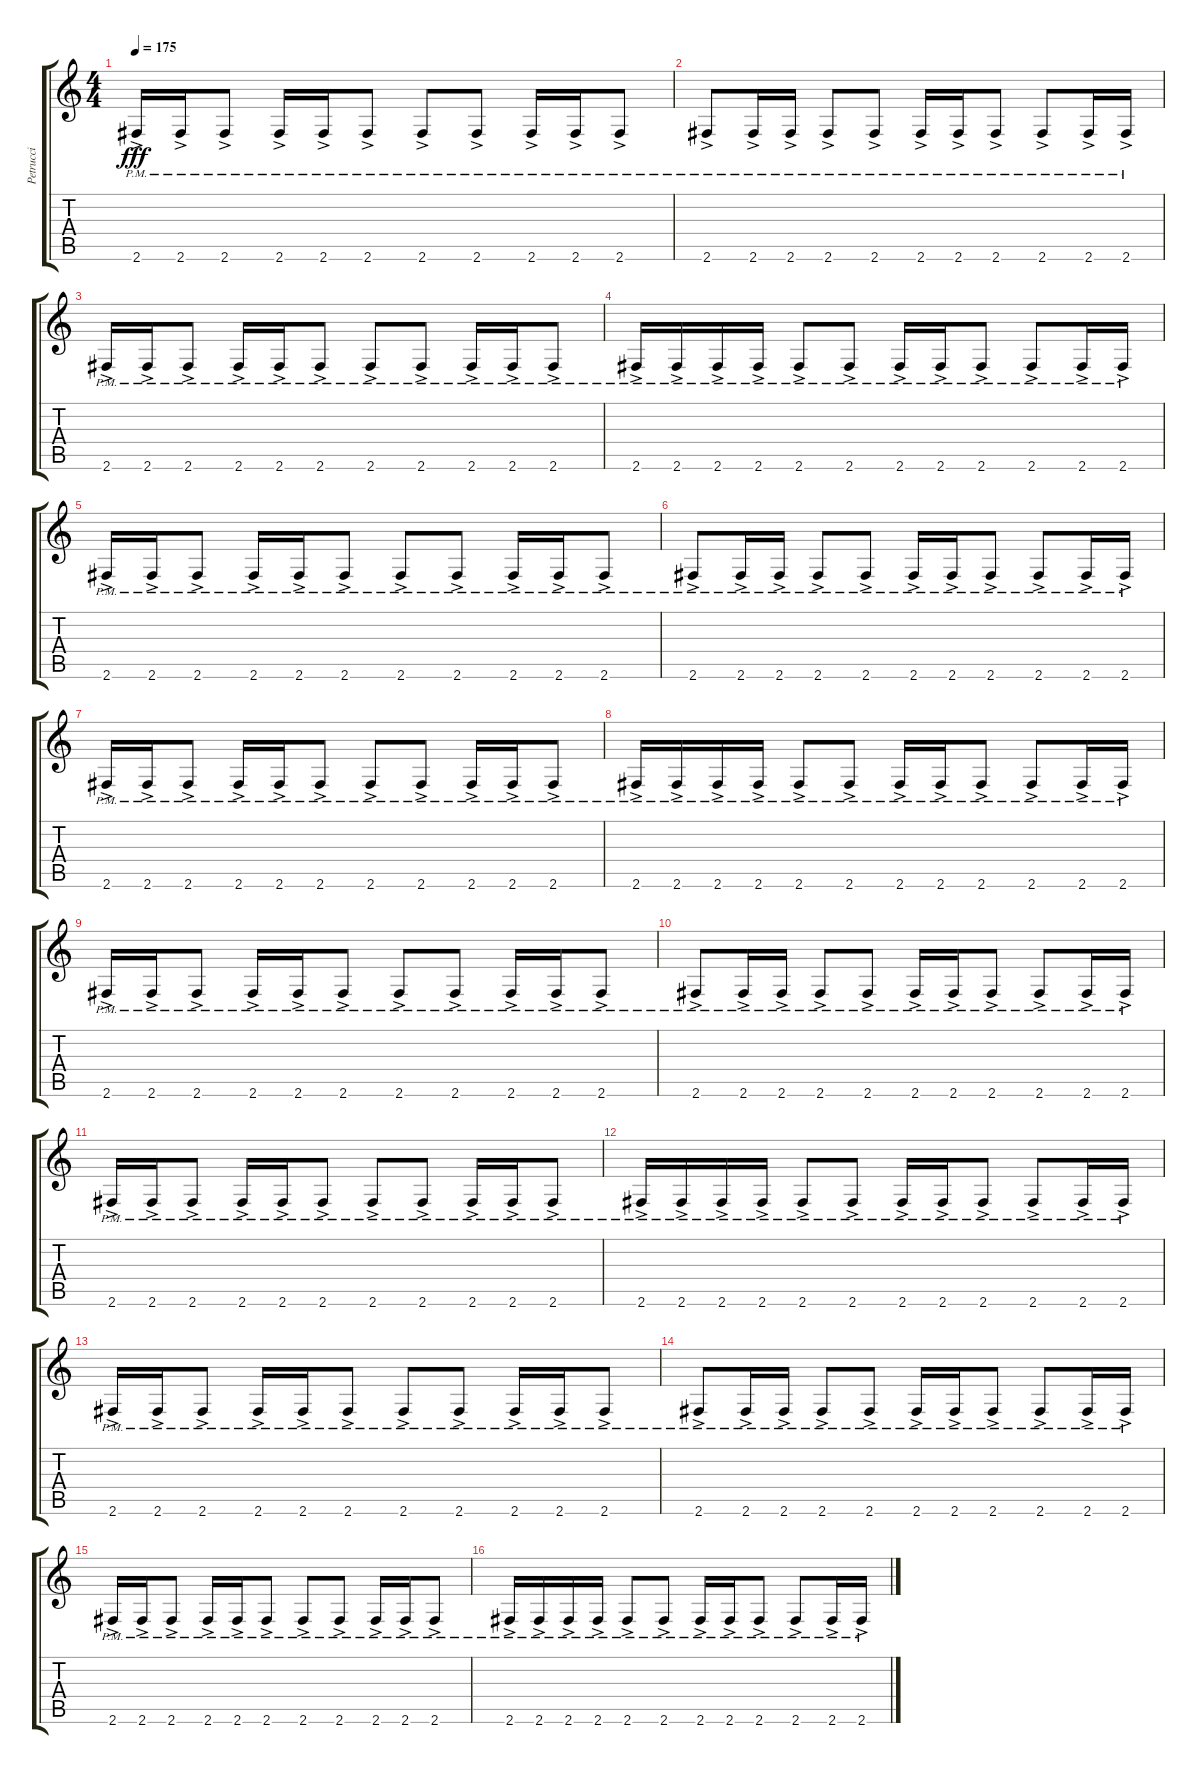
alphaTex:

\track ("Petrucci" "Petrucci") {instrument overdrivenguitar}
\staff {score tabs}
\tuning (E4 B3 G3 D3 A2 E2) {hide}
\ts (4 4)
\tempo 175
\clef g2
\ks c
2.6{ac pm}.16{dy fff} 2.6{ac pm}.16 2.6{ac pm}.8 2.6{ac pm}.16 2.6{ac pm}.16 2.6{ac pm}.8 2.6{ac pm}.8 2.6{ac pm}.8 2.6{ac pm}.16 2.6{ac pm}.16 2.6{ac pm}.8 |
2.6{ac pm}.8 2.6{ac pm}.16 2.6{ac pm}.16 2.6{ac pm}.8 2.6{ac pm}.8 2.6{ac pm}.16 2.6{ac pm}.16 2.6{ac pm}.8 2.6{ac pm}.8 2.6{ac pm}.16 2.6{ac pm}.16 |
2.6{ac pm}.16 2.6{ac pm}.16 2.6{ac pm}.8 2.6{ac pm}.16 2.6{ac pm}.16 2.6{ac pm}.8 2.6{ac pm}.8 2.6{ac pm}.8 2.6{ac pm}.16 2.6{ac pm}.16 2.6{ac pm}.8 |
2.6{ac pm}.16 2.6{ac pm}.16 2.6{ac pm}.16 2.6{ac pm}.16 2.6{ac pm}.8 2.6{ac pm}.8 2.6{ac pm}.16 2.6{ac pm}.16 2.6{ac pm}.8 2.6{ac pm}.8 2.6{ac pm}.16 2.6{ac pm}.16 |
2.6{ac pm}.16 2.6{ac pm}.16 2.6{ac pm}.8 2.6{ac pm}.16 2.6{ac pm}.16 2.6{ac pm}.8 2.6{ac pm}.8 2.6{ac pm}.8 2.6{ac pm}.16 2.6{ac pm}.16 2.6{ac pm}.8 |
2.6{ac pm}.8 2.6{ac pm}.16 2.6{ac pm}.16 2.6{ac pm}.8 2.6{ac pm}.8 2.6{ac pm}.16 2.6{ac pm}.16 2.6{ac pm}.8 2.6{ac pm}.8 2.6{ac pm}.16 2.6{ac pm}.16 |
2.6{ac pm}.16 2.6{ac pm}.16 2.6{ac pm}.8 2.6{ac pm}.16 2.6{ac pm}.16 2.6{ac pm}.8 2.6{ac pm}.8 2.6{ac pm}.8 2.6{ac pm}.16 2.6{ac pm}.16 2.6{ac pm}.8 |
2.6{ac pm}.16 2.6{ac pm}.16 2.6{ac pm}.16 2.6{ac pm}.16 2.6{ac pm}.8 2.6{ac pm}.8 2.6{ac pm}.16 2.6{ac pm}.16 2.6{ac pm}.8 2.6{ac pm}.8 2.6{ac pm}.16 2.6{ac pm}.16 |
2.6{ac pm}.16 2.6{ac pm}.16 2.6{ac pm}.8 2.6{ac pm}.16 2.6{ac pm}.16 2.6{ac pm}.8 2.6{ac pm}.8 2.6{ac pm}.8 2.6{ac pm}.16 2.6{ac pm}.16 2.6{ac pm}.8 |
2.6{ac pm}.8 2.6{ac pm}.16 2.6{ac pm}.16 2.6{ac pm}.8 2.6{ac pm}.8 2.6{ac pm}.16 2.6{ac pm}.16 2.6{ac pm}.8 2.6{ac pm}.8 2.6{ac pm}.16 2.6{ac pm}.16 |
2.6{ac pm}.16 2.6{ac pm}.16 2.6{ac pm}.8 2.6{ac pm}.16 2.6{ac pm}.16 2.6{ac pm}.8 2.6{ac pm}.8 2.6{ac pm}.8 2.6{ac pm}.16 2.6{ac pm}.16 2.6{ac pm}.8 |
2.6{ac pm}.16 2.6{ac pm}.16 2.6{ac pm}.16 2.6{ac pm}.16 2.6{ac pm}.8 2.6{ac pm}.8 2.6{ac pm}.16 2.6{ac pm}.16 2.6{ac pm}.8 2.6{ac pm}.8 2.6{ac pm}.16 2.6{ac pm}.16 |
2.6{ac pm}.16 2.6{ac pm}.16 2.6{ac pm}.8 2.6{ac pm}.16 2.6{ac pm}.16 2.6{ac pm}.8 2.6{ac pm}.8 2.6{ac pm}.8 2.6{ac pm}.16 2.6{ac pm}.16 2.6{ac pm}.8 |
2.6{ac pm}.8 2.6{ac pm}.16 2.6{ac pm}.16 2.6{ac pm}.8 2.6{ac pm}.8 2.6{ac pm}.16 2.6{ac pm}.16 2.6{ac pm}.8 2.6{ac pm}.8 2.6{ac pm}.16 2.6{ac pm}.16 |
2.6{ac pm}.16 2.6{ac pm}.16 2.6{ac pm}.8 2.6{ac pm}.16 2.6{ac pm}.16 2.6{ac pm}.8 2.6{ac pm}.8 2.6{ac pm}.8 2.6{ac pm}.16 2.6{ac pm}.16 2.6{ac pm}.8 |
2.6{ac pm}.16 2.6{ac pm}.16 2.6{ac pm}.16 2.6{ac pm}.16 2.6{ac pm}.8 2.6{ac pm}.8 2.6{ac pm}.16 2.6{ac pm}.16 2.6{ac pm}.8 2.6{ac pm}.8 2.6{ac pm}.16 2.6{ac pm}.16
